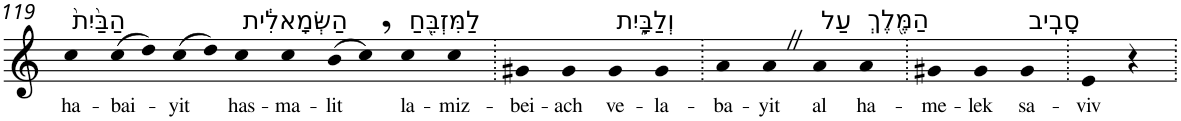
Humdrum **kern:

**kern	**text
*part1	*part1
*staff1	*staff1
*I"Piano	*
*I'Pno	*
!!LO:PB:g=z
*clefG2	*
*k[]	*
=119	=119
!LO:TX:a:t=הַבַּ֙יִת֙	!
!	!LO:LY:b
4cc	ha-
!	!LO:LY:b
(>8cc	-bai-
8dd)	.
!	!LO:LY:b
(>8cc	-yit
8dd)	.
!LO:TX:a:t=הַשְּׂמָאלִ֔ית	!
!	!LO:LY:b
4cc	has-
!	!LO:LY:b
4cc	-ma-
!	!LO:LY:b
(>8b	-lit
8cc,)	.
!LO:TX:a:t=לַמִּזְבֵּ֖חַ	!
!	!LO:LY:b
4cc	la-
!	!LO:LY:b
4cc	-miz-
=120.	=120.
!	!LO:LY:b
4g#X	-bei-
!	!LO:LY:b
4g#	-ach
!LO:TX:a:t=וְלַבָּ֑יִת	!
!	!LO:LY:b
4g#	ve-
!	!LO:LY:b
4g#	-la-
=121.	=121.
!	!LO:LY:b
4a	-ba-
!	!LO:LY:b
4aZ	-yit
!LO:TX:a:t=עַל	!
!	!LO:LY:b
4a	al
!LO:TX:a:t=הַמֶּ֖לֶךְ	!
!	!LO:LY:b
4a	ha-
=122.	=122.
!	!LO:LY:b
4g#X	-me-
!	!LO:LY:b
4g#	-lek
!LO:TX:a:t=סָבִֽיב	!
!	!LO:LY:b
4g#	sa-
=123.	=123.
!	!LO:LY:b
4e	-viv
4r	.
=.	=.
*-	*-
